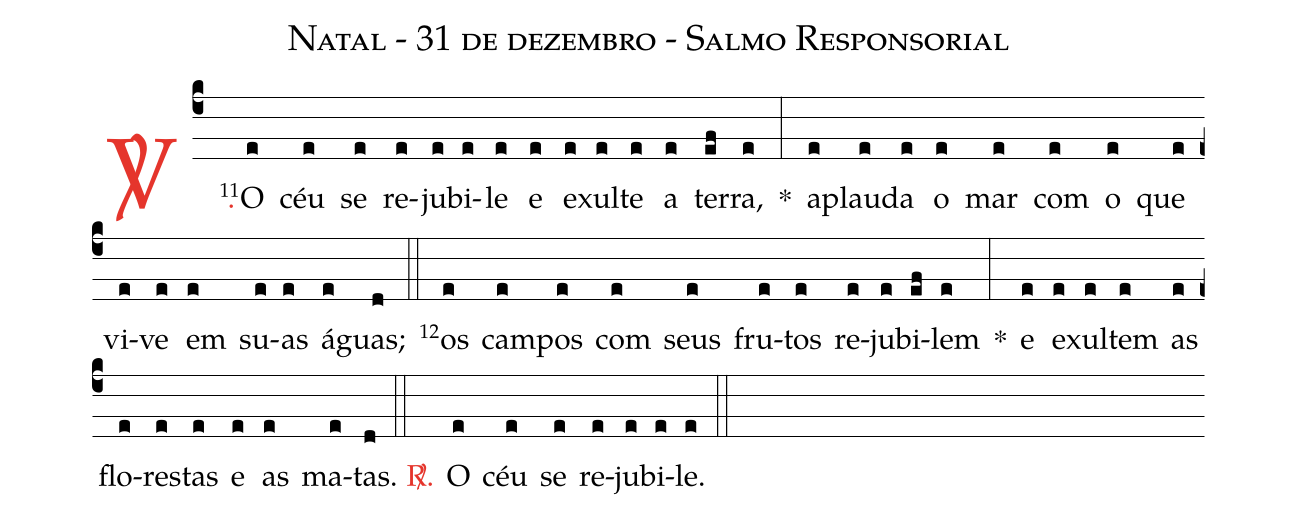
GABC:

name: Natal - 31 de dezembro - Salmo Responsorial;
%%
(c4)

<c><sp>V/</sp>.</c>() <v>\VSup{11}</v>O(e) céu(e) se(e) re(e)ju(e)bi(e)le(e) e(e) e(e)xul(e)te(e) a(e) ter(ef)ra,(e) *(:)
a(e)plau(e)da(e) o(e) mar(e) com(e) o(e) que(e) vi(e)ve(e) em(e) su(e)as(e) á(e)guas;(d)

(::)

<v>\VSup{12}</v>os(e) cam(e)pos(e) com(e) seus(e) fru(e)tos(e) re(e)ju(e)bi(ef)lem(e) *(:)
e(e) e(e)xul(e)tem(e) as(e) flo(e)res(e)tas(e) e(e) as(e) ma(e)tas.(d)

(::)

<c><sp>R/</sp>.</c>() O(e) céu(e) se(e) re(e)ju(e)bi(e)le.(e)

(::)
